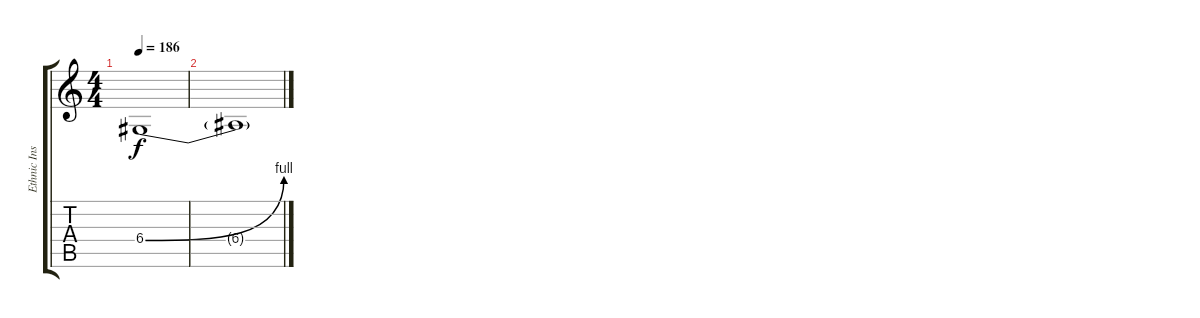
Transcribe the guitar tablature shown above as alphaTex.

\track ("Ethnic Instruments" "Ethnic Ins") {instrument shamisen}
\staff {score tabs}
\tuning (E4 B3 G3 D3 A2 E2) {hide}
\ts (4 4)
\tempo 186
\clef g2
\ks c
6.4{be (bend 0 0 60 4)}.1{dy f} |
6.4{t}.1
